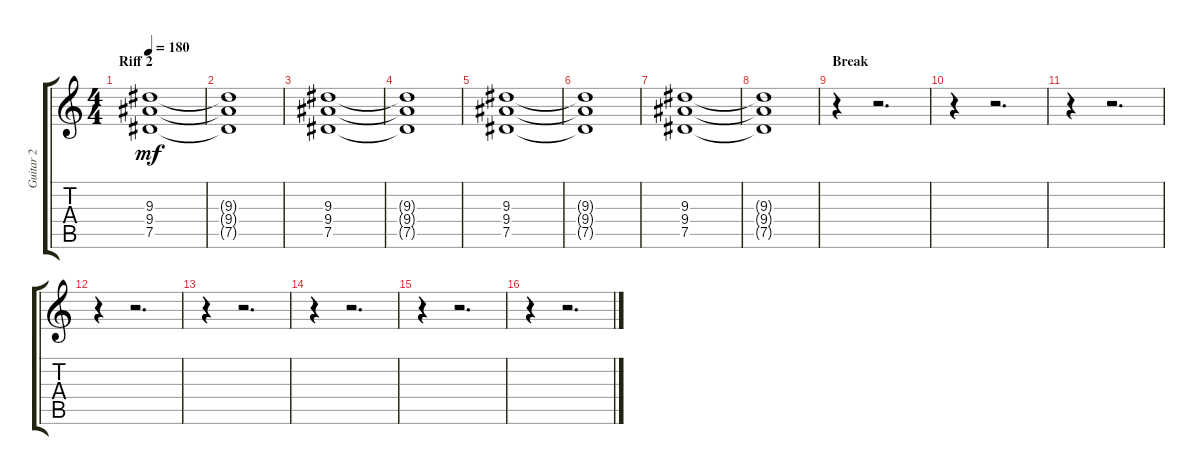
\track ("Guitar 2" "Guitar 2") {instrument distortionguitar}
\staff {score tabs}
\tuning (Eb4 Bb3 Gb3 Db3 Ab2 Eb2) {hide}
\ts (4 4)
\section ("" "Riff 2")
\tempo 180
\clef g2
\ks c
(9.3 9.4 7.5).1{dy mf} |
(9.3{t} 9.4{t} 7.5{t}).1 |
(9.3 9.4 7.5).1 |
(9.3{t} 9.4{t} 7.5{t}).1 |
(9.3 9.4 7.5).1 |
(9.3{t} 9.4{t} 7.5{t}).1 |
(9.3 9.4 7.5).1 |
(9.3{t} 9.4{t} 7.5{t}).1 |
\section ("" "Break")
r.4 r.2{d} |
r.4 r.2{d} |
r.4 r.2{d} |
r.4 r.2{d} |
r.4 r.2{d} |
r.4 r.2{d} |
r.4 r.2{d} |
r.4 r.2{d}
